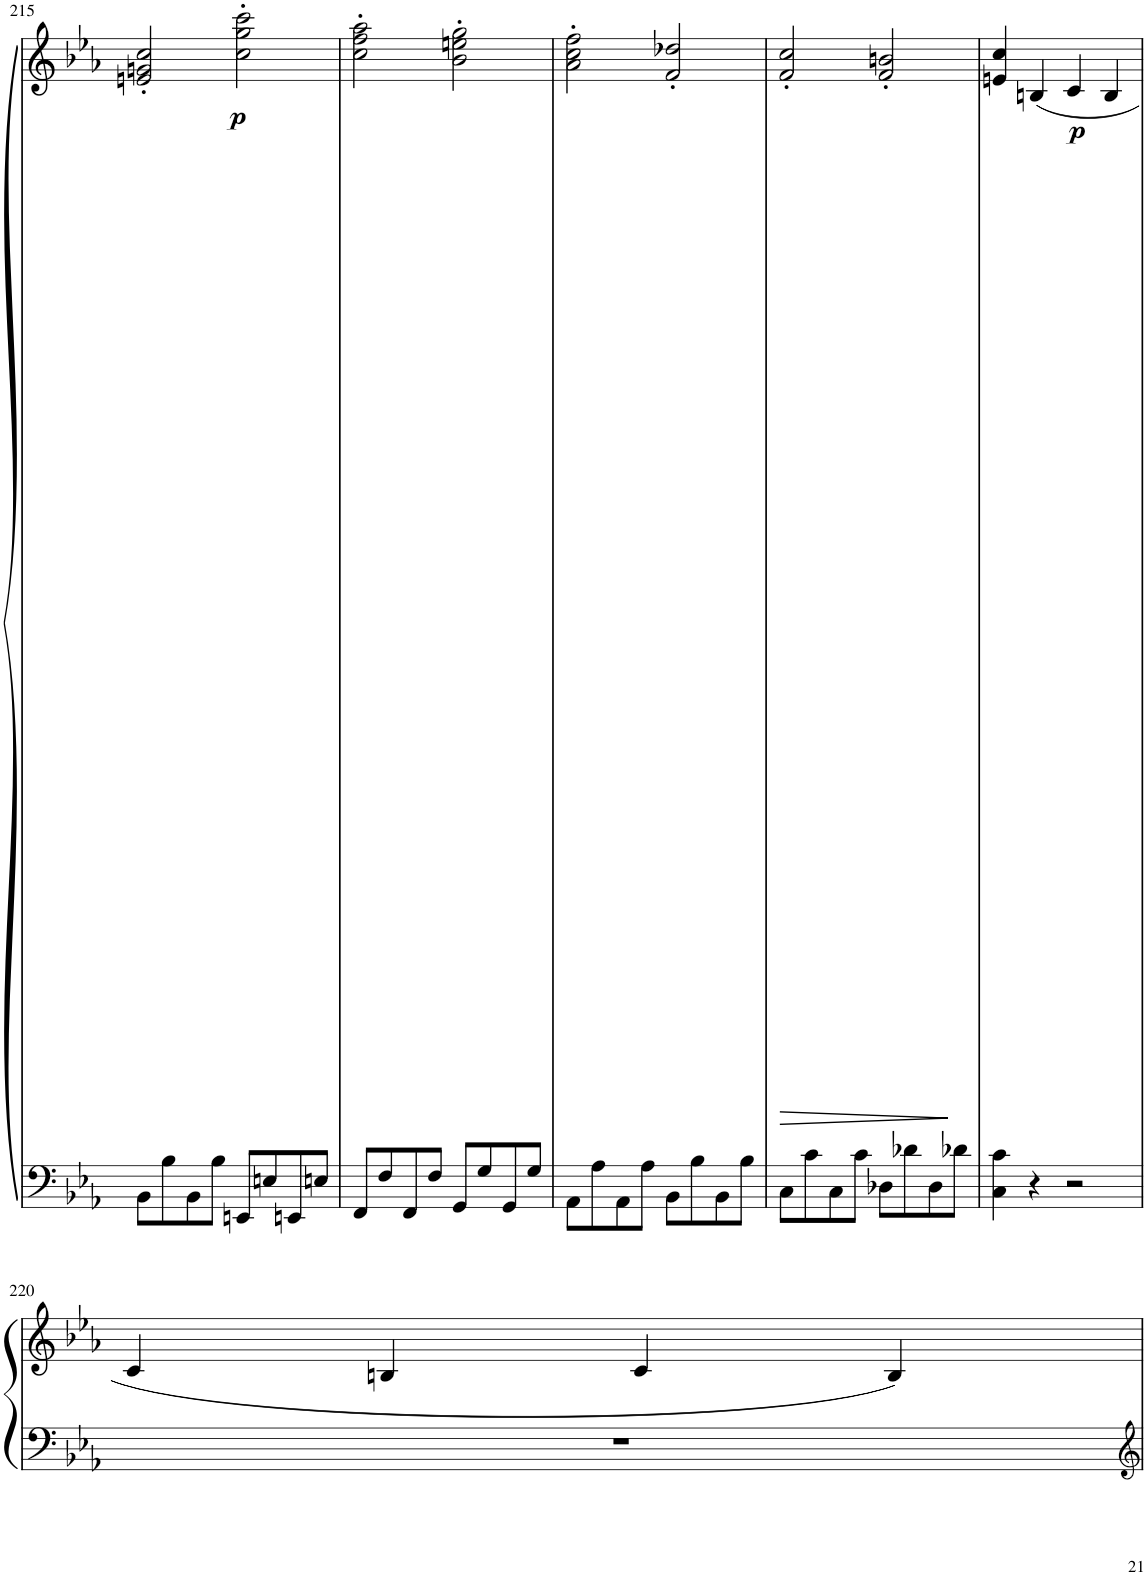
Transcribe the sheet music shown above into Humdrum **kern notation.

**kern	**kern	**dynam
*part1	*part1	*part1
*staff2	*staff1	*staff1/2
*I"Piano	*	*
*I'Pno	*	*
!!LO:PB:g=z
*clefF4	*clefG2	*
*k[b-e-a-]	*k[b-e-a-]	*
*M4/4	*M4/4	*
*met(c|)	*met(c|)	*
=215	=215	=215
!	!	!LO:DY:b
8BB-\L	2en/' 2gn/' 2cc/'	p
8B-\	.	.
8BB-\	.	.
8B-\J	.	.
8EEn/L	2cc\' 2gg\' 2ccc\'	.
8En/	.	.
8EEn/	.	.
8En/J	.	.
=216	=216	=216
8FF/L	2cc\' 2ff\' 2aa-\'	.
8F/	.	.
8FF/	.	.
8F/J	.	.
8GG/L	2b-\' 2een\' 2gg\'	.
8G/	.	.
8GG/	.	.
8G/J	.	.
=217	=217	=217
8AA-\L	2a-\' 2cc\' 2ff\'	.
8A-\	.	.
8AA-\	.	.
8A-\J	.	.
8BB-\L	2f/' 2dd-X/'	.
8B-\	.	.
8BB-\	.	.
8B-\J	.	.
=218	=218	=218
!	!	!LO:HP:b
8C\L	2f/' 2cc/'	>
8c\	.	.
8C\	.	.
8c\J	.	.
8D-X\L	2f/' 2bn/'	]
8d-X\	.	.
8D-\	.	.
8d-X\J	.	.
=219	=219	=219
4C\ 4c\	4en/ 4cc/	.
!	!	!LO:DY:b
4r	(4Bn/	p
2r	4c/	.
.	4B/	.
!!LO:LB:g=z
=220	=220	=220
1r	4c/	.
.	4Bn/	.
.	4c/	.
.	4B/)	.
=	=	=
*-	*-	*-
